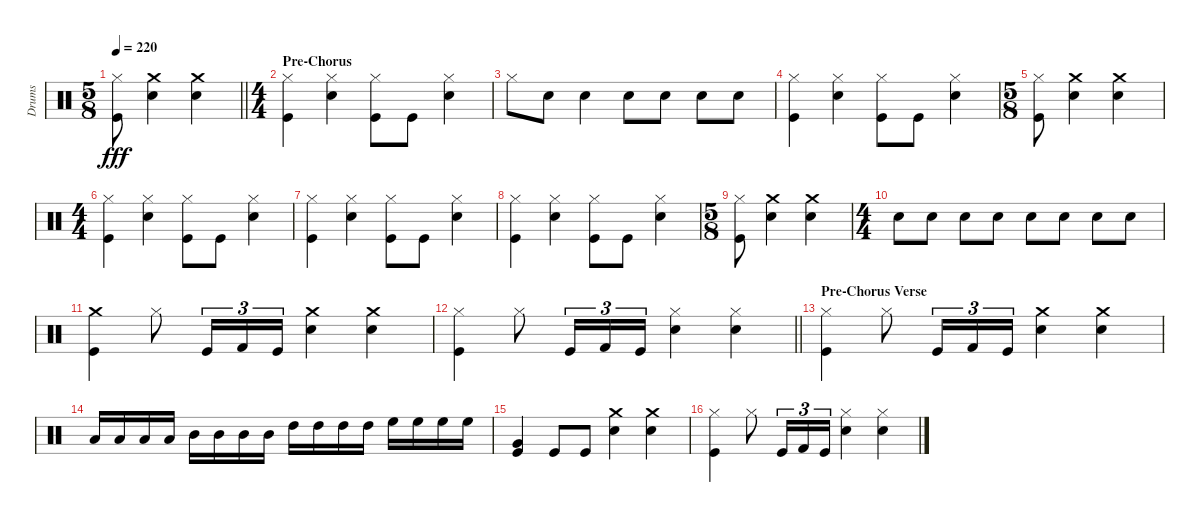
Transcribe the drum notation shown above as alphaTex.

\track ("Drums" "Drums") {instrument percussion}
\staff {score}
\articulation defaults
\ts (5 8)
\tempo 220
\clef neutral
\barLineRight lightlight
\ks c
("Kick (hit)" "Hi-Hat (closed)").8{dy fff} ("Crash medium (hit)" "Snare (hit) 2").4 ("Crash medium (hit)" "Snare (hit) 2").4 |
\ts (4 4)
\section ("" "Pre-Chorus")
("Kick (hit)" "Hi-Hat (closed)").4 ("Hi-Hat (closed)" "Snare (hit) 2").4 ("Kick (hit)" "Hi-Hat (closed)").8 "Kick (hit)".8 ("Snare (hit) 2" "Hi-Hat (closed)").4 |
"Hi-Hat (closed)".8 "Snare (hit) 2".8 "Snare (hit) 2".4 "Snare (hit) 2".8 "Snare (hit) 2".8 "Snare (hit) 2".8 "Snare (hit) 2".8 |
("Hi-Hat (closed)" "Kick (hit)").4 ("Snare (hit) 2" "Hi-Hat (closed)").4 ("Kick (hit)" "Hi-Hat (closed)").8 "Kick (hit)".8 ("Snare (hit) 2" "Hi-Hat (closed)").4 |
\ts (5 8)
("Kick (hit)" "Hi-Hat (closed)").8 ("Snare (hit) 2" "Crash medium (hit)").4 ("Crash medium (hit)" "Snare (hit) 2").4 |
\ts (4 4)
("Hi-Hat (closed)" "Kick (hit)").4 ("Snare (hit) 2" "Hi-Hat (closed)").4 ("Kick (hit)" "Hi-Hat (closed)").8 "Kick (hit)".8 ("Snare (hit) 2" "Hi-Hat (closed)").4 |
("Kick (hit)" "Hi-Hat (closed)").4 ("Snare (hit) 2" "Hi-Hat (closed)").4 ("Hi-Hat (closed)" "Kick (hit)").8 "Kick (hit)".8 ("Snare (hit) 2" "Hi-Hat (closed)").4 |
("Kick (hit)" "Hi-Hat (closed)").4 ("Snare (hit) 2" "Hi-Hat (closed)").4 ("Kick (hit)" "Hi-Hat (closed)").8 "Kick (hit)".8 ("Hi-Hat (closed)" "Snare (hit) 2").4 |
\ts (5 8)
("Kick (hit)" "Hi-Hat (closed)").8 ("Crash medium (hit)" "Snare (hit) 2").4 ("Crash medium (hit)" "Snare (hit) 2").4 |
\ts (4 4)
"Snare (hit) 2".8 "Snare (hit) 2".8 "Snare (hit) 2".8 "Snare (hit) 2".8 "Snare (hit) 2".8 "Snare (hit) 2".8 "Snare (hit) 2".8 "Snare (hit) 2".8 |
("Crash medium (hit)" "Kick (hit)").4 "Hi-Hat (closed)".8 "Kick (hit)".16{tu (3 2)} "Kick (hit) 2".16{tu (3 2)} "Kick (hit)".16{tu (3 2)} ("Crash medium (hit)" "Snare (hit) 2").4 ("Crash medium (hit)" "Snare (hit) 2").4 |
\barLineRight lightlight
("Hi-Hat (closed)" "Kick (hit)").4 "Hi-Hat (closed)".8 "Kick (hit)".16{tu (3 2)} "Kick (hit) 2".16{tu (3 2)} "Kick (hit)".16{tu (3 2)} ("Snare (hit) 2" "Hi-Hat (closed)").4 ("Snare (hit) 2" "Hi-Hat (closed)").4 |
\section ("" "Pre-Chorus Verse")
("Kick (hit)" "Hi-Hat (closed)").4 "Hi-Hat (closed)".8 "Kick (hit)".16{tu (3 2)} "Kick (hit) 2".16{tu (3 2)} "Kick (hit)".16{tu (3 2)} ("Crash medium (hit)" "Snare (hit) 2").4 ("Crash medium (hit)" "Snare (hit) 2").4 |
"Low Tom (hit)".16 "Low Tom (hit)".16 "Low Tom (hit)".16 "Low Tom (hit)".16 "Mid Tom (hit)".16 "Mid Tom (hit)".16 "Mid Tom (hit)".16 "Mid Tom (hit)".16 "High Tom (hit)".16 "High Tom (hit)".16 "High Tom (hit)".16 "High Tom (hit)".16 "High Floor Tom (hit)".16 "High Floor Tom (hit)".16 "High Floor Tom (hit)".16 "High Floor Tom (hit)".16 |
("Kick (hit)" "Very Low Tom (hit)").4 "Kick (hit)".8 "Kick (hit)".8 ("Snare (hit) 2" "Crash medium (hit)").4 ("Crash medium (hit)" "Snare (hit) 2").4 |
("Kick (hit)" "Hi-Hat (closed)").4 "Hi-Hat (closed)".8 "Kick (hit)".16{tu (3 2)} "Kick (hit) 2".16{tu (3 2)} "Kick (hit)".16{tu (3 2)} ("Snare (hit) 2" "Hi-Hat (closed)").4 ("Hi-Hat (closed)" "Snare (hit) 2").4
